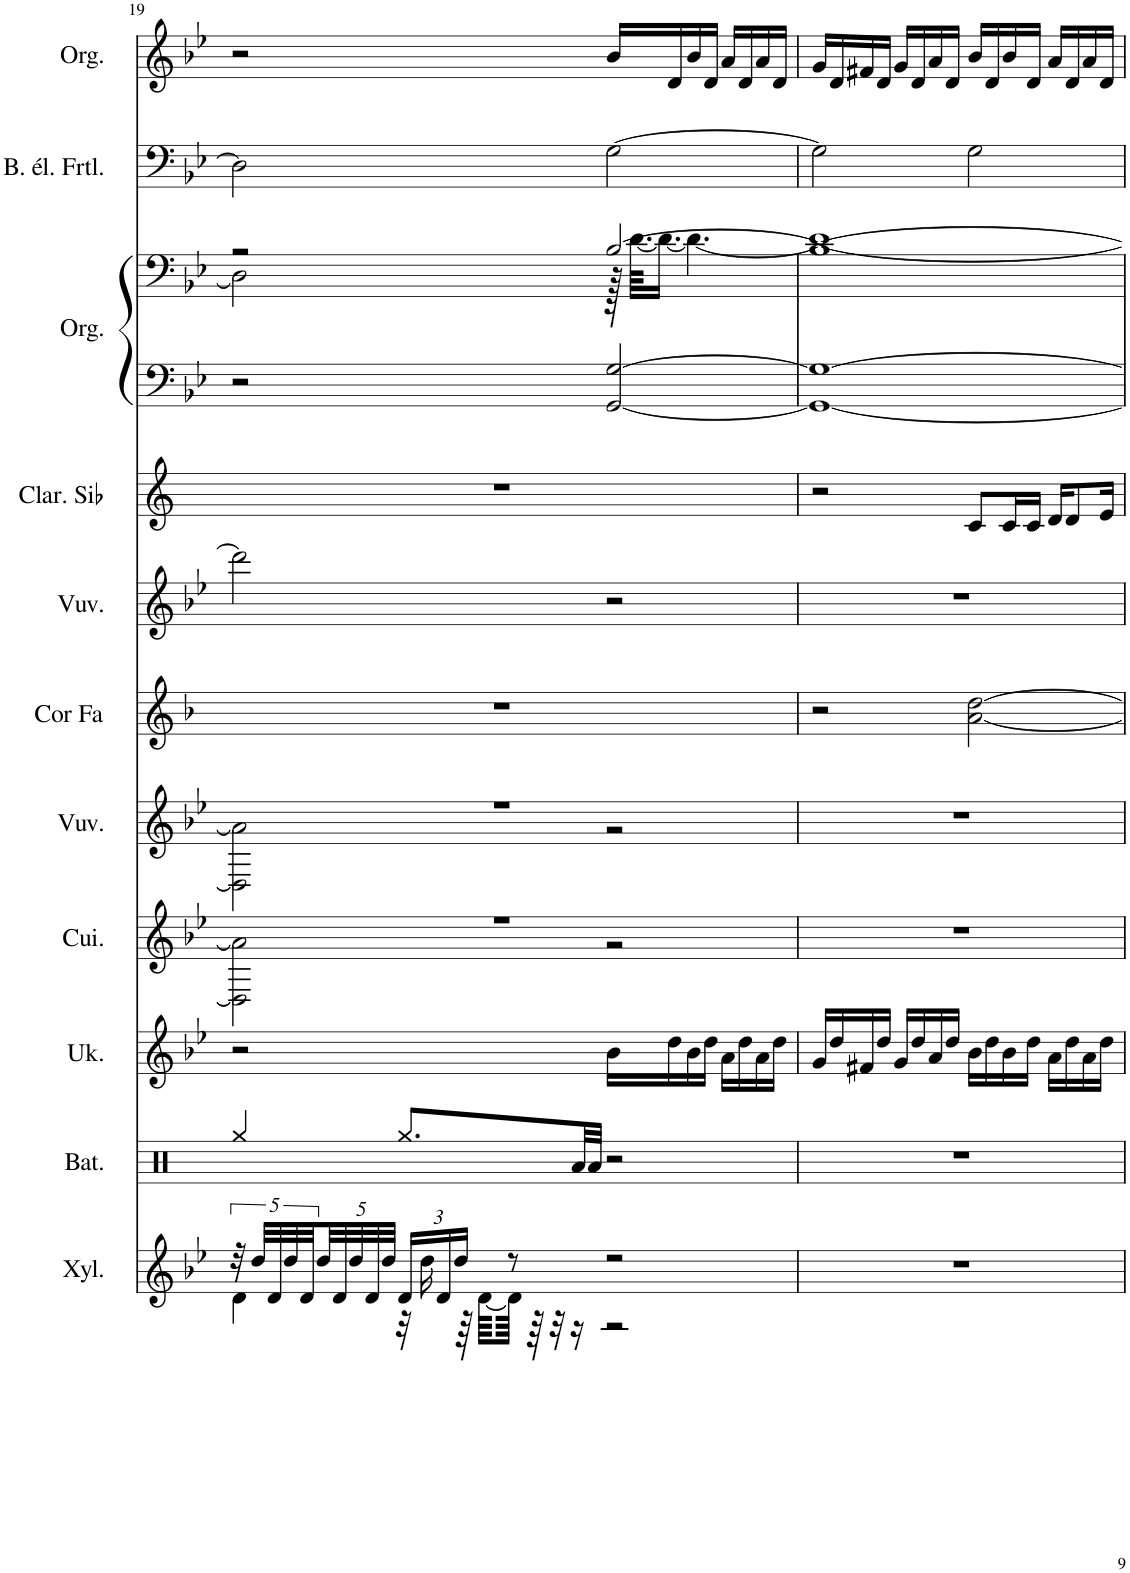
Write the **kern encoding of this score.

**kern	**kern	**kern	**kern	**kern	**kern	**kern	**kern	**kern	**kern	**kern	**kern
*part11	*part10	*part9	*part8	*part7	*part6	*part5	*part4	*part3	*part3	*part2	*part1
*staff12	*staff11	*staff10	*staff9	*staff8	*staff7	*staff6	*staff5	*staff4	*staff3	*staff2	*staff1
*I"Xylophone, Xylophone	*I"Batterie, Drums	*I"Ukulélé, Acoustic Guitar (nylon)	*I"Cuivres, Brass Section	*I"Vuvuzela, Trumpet	*I"Cor en Fa, French Horn	*I"Vuvuzela, Trumpet	*I"Clarinette en Sib	*I"Orgue, Church Organ	*	*I"Basse électrique fretless, Fretless Bass	*I"Orgue, Church Organ
*I'Xyl.	*I'Bat.	*I'Uk.	*I'Cui.	*I'Vuv.	*I'Cor Fa	*I'Vuv.	*I'Clar. Sib	*I'Org.	*	*I'B. él. Frtl.	*I'Org.
!!LO:PB:g=z
*clefG2	*clefX	*clefG2	*clefG2	*clefG2	*clefG2	*clefG2	*clefG2	*clefF4	*clefG2	*clefF4	*clefG2
*Trd-7c-12	*	*	*	*Trd1c2	*Trd4c7	*Trd1c2	*Trd1c2	*	*	*Trd7c12	*
*k[b-e-]	*k[]	*k[b-e-]	*k[b-e-]	*k[b-e-]	*k[b-]	*k[b-e-]	*k[]	*k[b-e-]	*k[b-e-]	*k[b-e-]	*k[b-e-]
*M4/4	*M4/4	*M4/4	*M4/4	*M4/4	*M4/4	*M4/4	*M4/4	*M4/4	*M4/4	*M4/4	*M4/4
=19	=19	=19	=19	=19	=19	=19	=19	=19	=19	=19	=19
*^	*	*	*^	*^	*	*	*	*	*^	*	*
40r	4d\	4Rgg/	2r	1r	2D\] 2a\]	1r	2D\] 2a\]	1r	2ddd\]	1r	2r	2r	2D\]	2D\]	2r
40dd/LLL	.	.	.	.	.	.	.	.	.	.	.	.	.	.	.
40d/	.	.	.	.	.	.	.	.	.	.	.	.	.	.	.
40dd/	.	.	.	.	.	.	.	.	.	.	.	.	.	.	.
40d/	.	.	.	.	.	.	.	.	.	.	.	.	.	.	.
*Xbrackettup	*	*	*	*	*	*	*	*	*	*	*	*	*	*	*
40dd/	.	.	.	.	.	.	.	.	.	.	.	.	.	.	.
40d/	.	.	.	.	.	.	.	.	.	.	.	.	.	.	.
40dd/	.	.	.	.	.	.	.	.	.	.	.	.	.	.	.
40d/	.	.	.	.	.	.	.	.	.	.	.	.	.	.	.
40dd/JJJ	.	.	.	.	.	.	.	.	.	.	.	.	.	.	.
24d/LL	32r	8.Rgg/L	.	.	.	.	.	.	.	.	.	.	.	.	.
.	16dd\	.	.	.	.	.	.	.	.	.	.	.	.	.	.
24d/	.	.	.	.	.	.	.	.	.	.	.	.	.	.	.
24dd/JJ	.	.	.	.	.	.	.	.	.	.	.	.	.	.	.
.	64r	.	.	.	.	.	.	.	.	.	.	.	.	.	.
.	[64d\LLLL	.	.	.	.	.	.	.	.	.	.	.	.	.	.
8r	64d\JJJJ]	.	.	.	.	.	.	.	.	.	.	.	.	.	.
.	64r	.	.	.	.	.	.	.	.	.	.	.	.	.	.
.	32r	.	.	.	.	.	.	.	.	.	.	.	.	.	.
.	16r	32Ra/LL	.	.	.	.	.	.	.	.	.	.	.	.	.
.	.	32Ra/JJJ	.	.	.	.	.	.	.	.	.	.	.	.	.
2r	2r	2r	16b-\LL	.	2r	.	2r	.	2r	.	[2GG/ [2G/	[2B-/	128r	[2G\	16b-/LL
.	.	.	.	.	.	.	.	.	.	.	.	.	[64.d\KKLL	.	.
.	.	.	.	.	.	.	.	.	.	.	.	.	16.d\JJ_	.	.
.	.	.	16dd\	.	.	.	.	.	.	.	.	.	.	.	16d/
.	.	.	16b-\	.	.	.	.	.	.	.	.	.	4.d\_	.	16b-/
.	.	.	16dd\JJ	.	.	.	.	.	.	.	.	.	.	.	16d/JJ
.	.	.	16a\LL	.	.	.	.	.	.	.	.	.	.	.	16a/LL
.	.	.	16dd\	.	.	.	.	.	.	.	.	.	.	.	16d/
.	.	.	16a\	.	.	.	.	.	.	.	.	.	.	.	16a/
.	.	.	16dd\JJ	.	.	.	.	.	.	.	.	.	.	.	16d/JJ
*	*	*	*	*v	*v	*	*	*	*	*	*	*	*	*	*
*v	*v	*	*	*	*v	*v	*	*	*	*	*	*	*	*
=20	=20	=20	=20	=20	=20	=20	=20	=20	=20	=20	=20	=20
1r	1r	16g/LL	1r	1r	2r	1r	2r	1GG_ 1G_	1B-_	1d_	2G\]	16g/LL
.	.	16dd/	.	.	.	.	.	.	.	.	.	16d/
.	.	16f#X/	.	.	.	.	.	.	.	.	.	16f#X/
.	.	16dd/JJ	.	.	.	.	.	.	.	.	.	16d/JJ
.	.	16g/LL	.	.	.	.	.	.	.	.	.	16g/LL
.	.	16dd/	.	.	.	.	.	.	.	.	.	16d/
.	.	16a/	.	.	.	.	.	.	.	.	.	16a/
.	.	16dd/JJ	.	.	.	.	.	.	.	.	.	16d/JJ
.	.	16b-\LL	.	.	[2a\ [2dd\	.	8c/L	.	.	.	2G\	16b-/LL
.	.	16dd\	.	.	.	.	.	.	.	.	.	16d/
.	.	16b-\	.	.	.	.	16c/L	.	.	.	.	16b-/
.	.	16dd\JJ	.	.	.	.	16c/JJ	.	.	.	.	16d/JJ
.	.	16a\LL	.	.	.	.	16d/KL	.	.	.	.	16a/LL
.	.	16dd\	.	.	.	.	8d/	.	.	.	.	16d/
.	.	16a\	.	.	.	.	.	.	.	.	.	16a/
.	.	16dd\JJ	.	.	.	.	16e/Jk	.	.	.	.	16d/JJ
*	*	*	*	*	*	*	*	*	*v	*v	*	*
=	=	=	=	=	=	=	=	=	=	=	=
*-	*-	*-	*-	*-	*-	*-	*-	*-	*-	*-	*-
